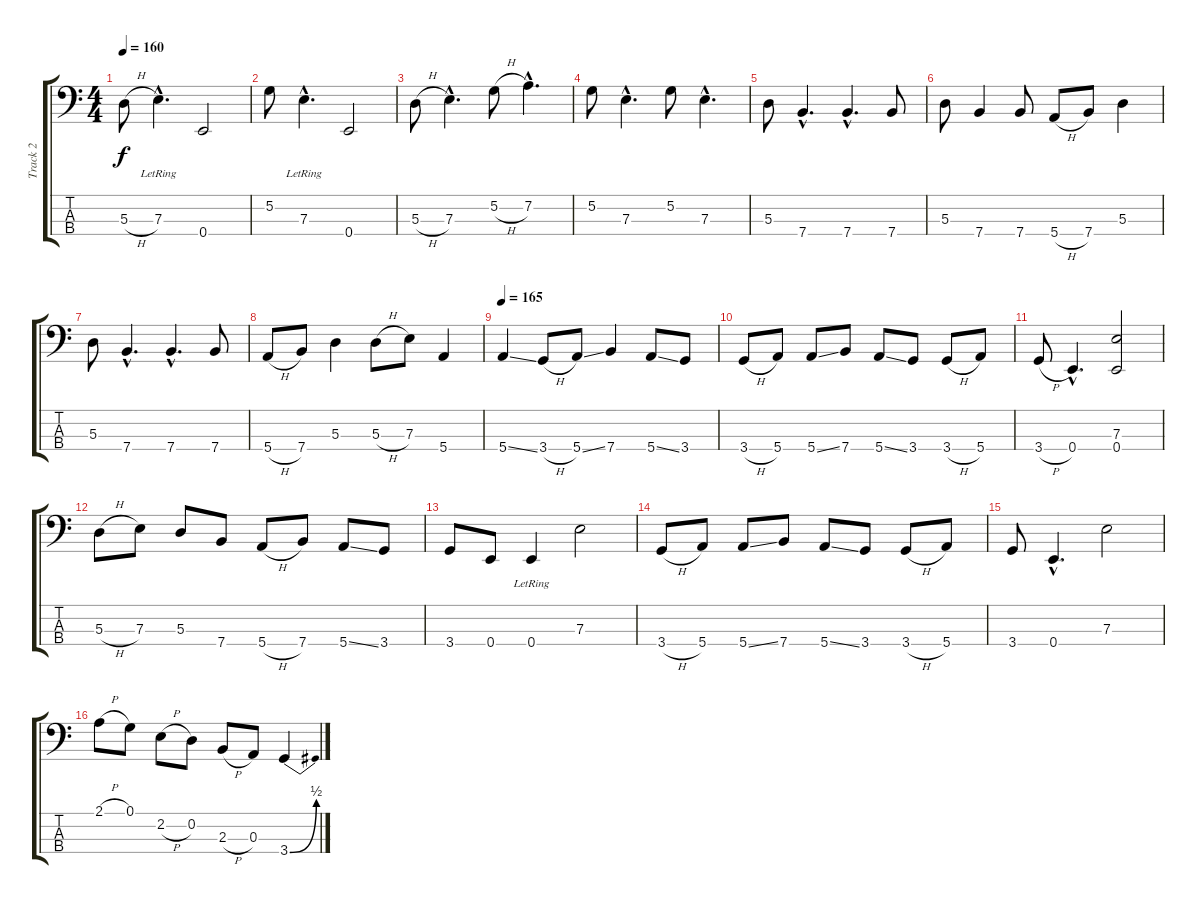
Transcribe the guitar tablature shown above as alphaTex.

\track ("Track 2" "Track 2") {instrument electricbassfinger}
\staff {score tabs}
\tuning (G2 D2 A1 E1) {hide}
\ts (4 4)
\tempo 160
\clef f4
\ks c
5.3{h}.8{dy f} 7.3{hac lr}.4{d} 0.4.2 |
5.2.8 7.3{hac lr}.4{d} 0.4.2 |
5.3{h}.8 7.3{hac}.4{d} 5.2{h}.8 7.2{hac}.4{d} |
5.2.8 7.3{hac}.4{d} 5.2.8 7.3{hac}.4{d} |
5.3.8 7.4{hac}.4{d} 7.4{hac}.4{d} 7.4.8 |
5.3.8 7.4.4 7.4.8 5.4{h}.8 7.4.8 5.3.4 |
5.3.8 7.4{hac}.4{d} 7.4{hac}.4{d} 7.4.8 |
5.4{h}.8 7.4.8 5.3.4 5.3{h}.8 7.3.8 5.4.4 |
\section ("" "")
\tempo 165
5.4{ss}.4 3.4{h}.8 5.4{ss}.8 7.4.4 5.4{ss}.8 3.4.8 |
3.4{h}.8 5.4.8 5.4{ss}.8 7.4.8 5.4{ss}.8 3.4.8 3.4{h}.8 5.4.8 |
3.4{h}.8 0.4{hac}.4{d} (7.3 0.4).2 |
5.3{h}.8 7.3.8 5.3.8 7.4.8 5.4{h}.8 7.4.8 5.4{ss}.8 3.4.8 |
3.4.8 0.4.8 0.4{lr}.4 7.3.2 |
3.4{h}.8 5.4.8 5.4{ss}.8 7.4.8 5.4{ss}.8 3.4.8 3.4{h}.8 5.4.8 |
3.4.8 0.4{hac}.4{d} 7.3.2 |
2.1{h}.8 0.1.8 2.2{h}.8 0.2.8 2.3{h}.8 0.3.8 3.4{be (bend 0 0 60 2)}.4
